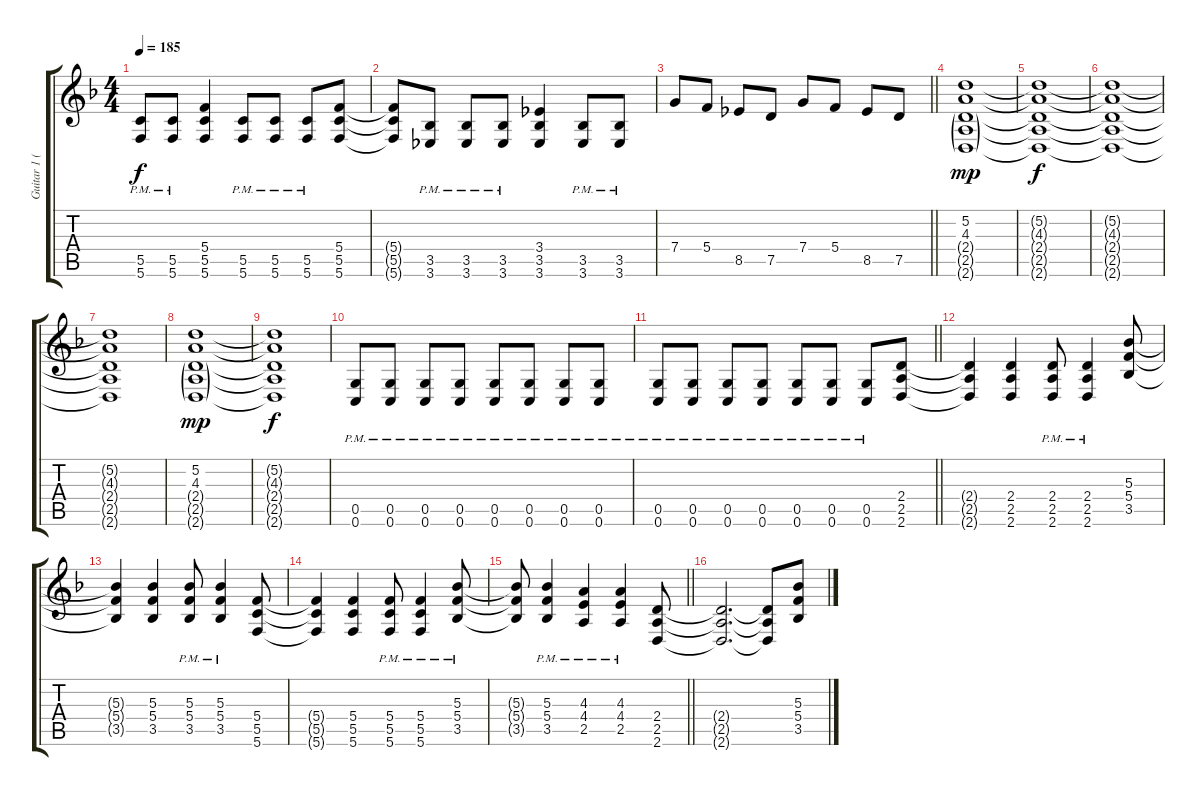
\track ("Guitar 1 (Distorted- Tuck)" "Guitar 1 (") {instrument distortionguitar}
\staff {score tabs}
\tuning (D4 A3 F3 C3 G2 C2) {hide}
\ts (4 4)
\tempo 185
\clef g2
\ks dminor
(5.5{pm} 5.6{pm}).8{dy f} (5.5{pm} 5.6{pm}).8 (5.4 5.5 5.6).4 (5.5{pm} 5.6{pm}).8 (5.5{pm} 5.6{pm}).8 (5.5{pm} 5.6{pm}).8 (5.4 5.5 5.6).8 |
(5.4{t} 5.5{t} 5.6{t}).8 (3.5{pm} 3.6{pm}).8 (3.5{pm} 3.6{pm}).8 (3.5{pm} 3.6{pm}).8 (3.4 3.5 3.6).4 (3.5{pm} 3.6{pm}).8 (3.5{pm} 3.6{pm}).8 |
\barLineRight lightlight
7.4.8 5.4.8 8.5.8 7.5.8 7.4.8 5.4.8 8.5.8 7.5.8 |
(5.2 4.3 2.4{g} 2.5{g} 2.6{g}).1{dy mp} |
(5.2{t} 4.3{t} 2.4{t} 2.5{t} 2.6{t}).1{dy f} |
(5.2{t} 4.3{t} 2.4{t} 2.5{t} 2.6{t}).1 |
(5.2{t} 4.3{t} 2.4{t} 2.5{t} 2.6{t}).1 |
(5.2 4.3 2.4{g} 2.5{g} 2.6{g}).1{dy mp} |
(5.2{t} 4.3{t} 2.4{t} 2.5{t} 2.6{t}).1{dy f} |
(0.5{pm} 0.6{pm}).8 (0.5{pm} 0.6{pm}).8 (0.5{pm} 0.6{pm}).8 (0.5{pm} 0.6{pm}).8 (0.5{pm} 0.6{pm}).8 (0.5{pm} 0.6{pm}).8 (0.5{pm} 0.6{pm}).8 (0.5{pm} 0.6{pm}).8 |
\barLineRight lightlight
(0.5{pm} 0.6{pm}).8 (0.5{pm} 0.6{pm}).8 (0.5{pm} 0.6{pm}).8 (0.5{pm} 0.6{pm}).8 (0.5{pm} 0.6{pm}).8 (0.5{pm} 0.6{pm}).8 (0.5{pm} 0.6{pm}).8 (2.4 2.5 2.6).8{volume 9} |
(2.4{t} 2.5{t} 2.6{t}).4 (2.4 2.5 2.6).4 (2.4{pm} 2.5{pm} 2.6{pm}).8 (2.4{pm} 2.5{pm} 2.6{pm}).4 (5.3 5.4 3.5).8 |
(5.3{t} 5.4{t} 3.5{t}).4 (5.3 5.4 3.5).4 (5.3{pm} 5.4{pm} 3.5{pm}).8 (5.3{pm} 5.4{pm} 3.5{pm}).4 (5.4 5.5 5.6).8 |
(5.4{t} 5.5{t} 5.6{t}).4 (5.4 5.5 5.6).4 (5.4{pm} 5.5{pm} 5.6{pm}).8 (5.4{pm} 5.5{pm} 5.6{pm}).4 (5.3{pm} 5.4{pm} 3.5{pm}).8{volume 13} |
\barLineRight lightlight
(5.3{t} 5.4{t} 3.5{t}).8 (5.3{pm} 5.4{pm} 3.5{pm}).4 (4.3{pm} 4.4{pm} 2.5{pm}).4 (4.3{pm} 4.4{pm} 2.5{pm}).4 (2.4 2.5 2.6).8 |
(2.4{t} 2.5{t} 2.6{t}).2{d} (2.4{t} 2.5{t} 2.6{t}).8 (5.3 5.4 3.5).8
